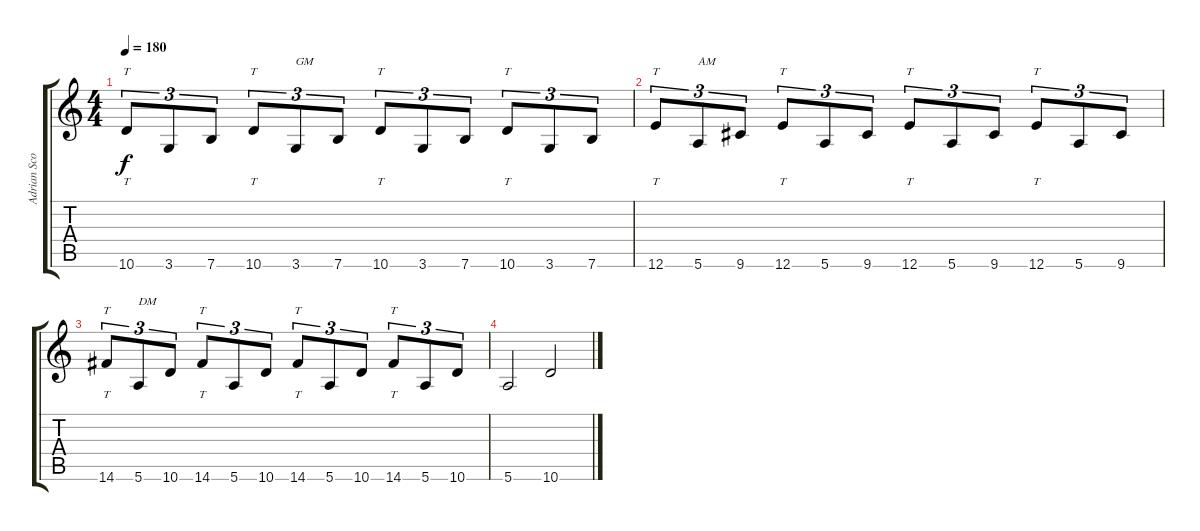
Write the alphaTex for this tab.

\track ("Adrian Scoppettone 1" "Adrian Sco") {instrument overdrivenguitar}
\staff {score tabs}
\tuning (E4 B3 G3 D3 A2 E2) {hide}
\ts (4 4)
\tempo 180
\clef g2
\ks c
10.6.8{tt tu (3 2) dy f} 3.6.8{tu (3 2)} 7.6.8{tu (3 2)} 10.6.8{tt tu (3 2)} 3.6.8{tu (3 2) txt "GM"} 7.6.8{tu (3 2)} 10.6.8{tt tu (3 2)} 3.6.8{tu (3 2)} 7.6.8{tu (3 2)} 10.6.8{tt tu (3 2)} 3.6.8{tu (3 2)} 7.6.8{tu (3 2)} |
12.6.8{tt tu (3 2)} 5.6.8{tu (3 2) txt "AM"} 9.6.8{tu (3 2)} 12.6.8{tt tu (3 2)} 5.6.8{tu (3 2)} 9.6.8{tu (3 2)} 12.6.8{tt tu (3 2)} 5.6.8{tu (3 2)} 9.6.8{tu (3 2)} 12.6.8{tt tu (3 2)} 5.6.8{tu (3 2)} 9.6.8{tu (3 2)} |
14.6.8{tt tu (3 2)} 5.6.8{tu (3 2) txt "DM"} 10.6.8{tu (3 2)} 14.6.8{tt tu (3 2)} 5.6.8{tu (3 2)} 10.6.8{tu (3 2)} 14.6.8{tt tu (3 2)} 5.6.8{tu (3 2)} 10.6.8{tu (3 2)} 14.6.8{tt tu (3 2)} 5.6.8{tu (3 2)} 10.6.8{tu (3 2)} |
5.6.2 10.6.2
